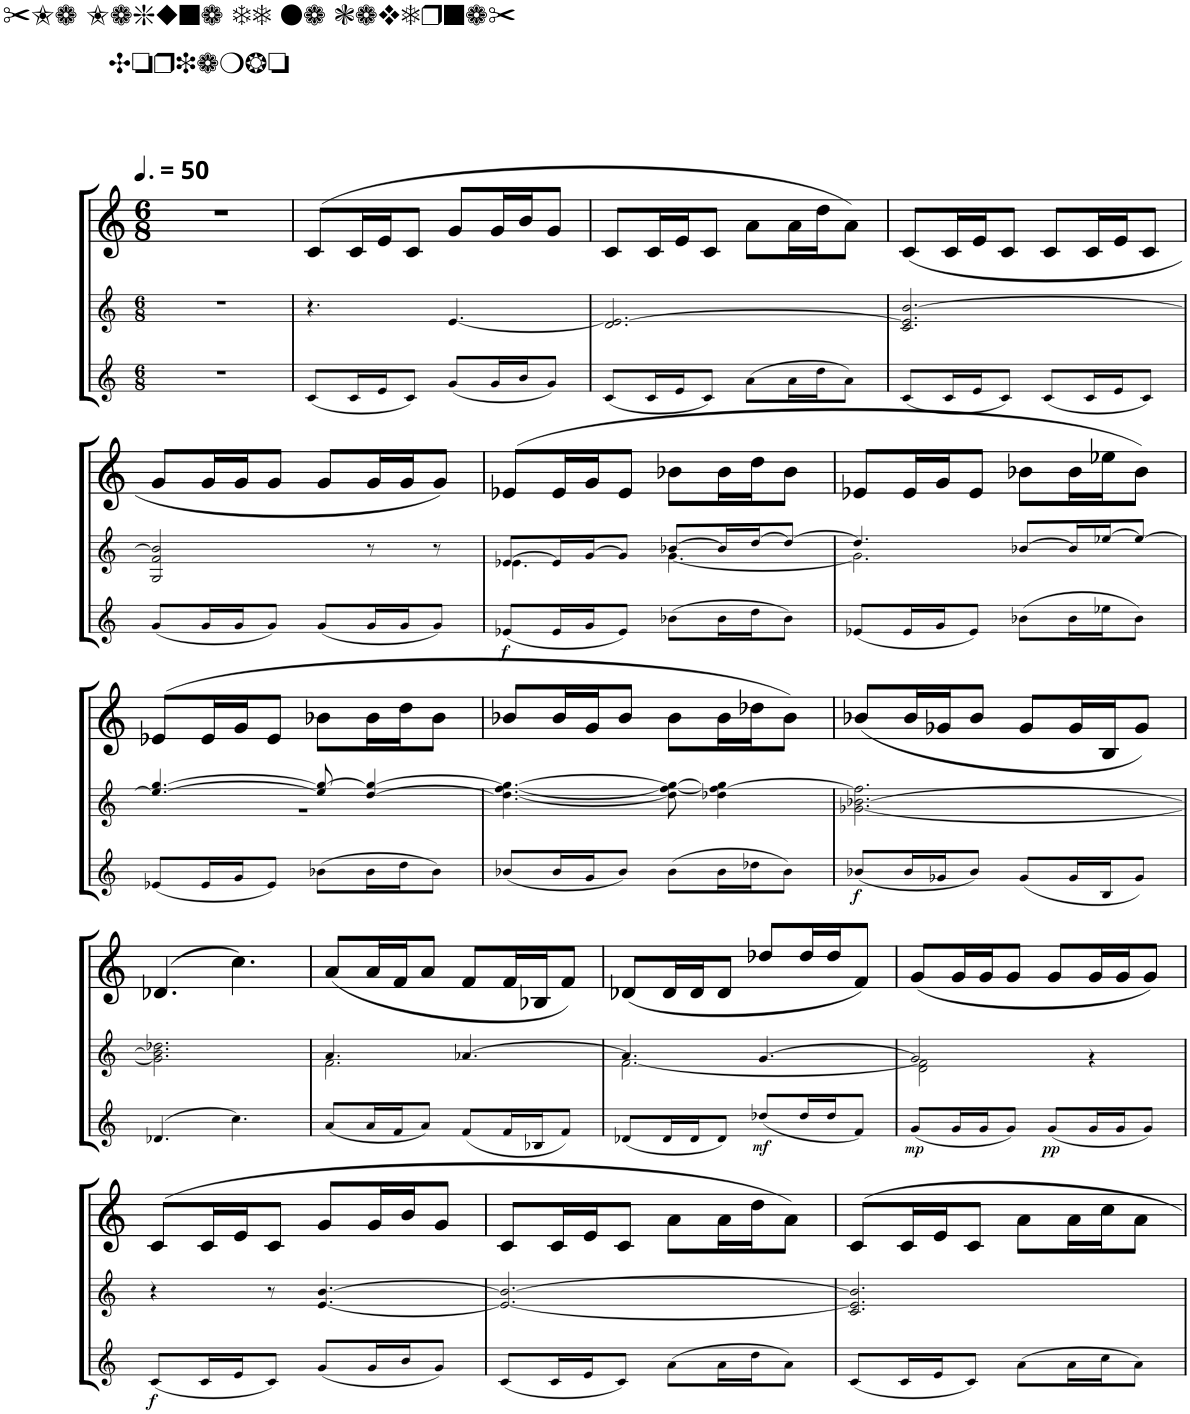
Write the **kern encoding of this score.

**kern	**dynam	**kern	**kern
*part3	*part3	*part2	*part1
*staff3	*staff3	*staff2	*staff1
*I"Bajo eléctrico	*	*I"Soprano	*I"Ukelele
*stria5	*	*stria5	*
*clefG2	*	*clefG2	*clefG2
*k[]	*	*k[]	*k[]
*M6/8	*	*M6/8	*M6/8
*MM75	*	*MM75	*MM75
=1	=1	=1	=1
2.r	.	2.r	2.r
=2	=2	=2	=2
(8c/L	.	4.r	(8c/L
16c/L	.	.	16c/L
16e/J	.	.	16e/J
8c/J)	.	.	8c/J
(8g/L	.	[4.e/	8g/L
16g/L	.	.	16g/L
16b/J	.	.	16b/J
8g/J)	.	.	8g/J
=3	=3	=3	=3
(8c/L	.	2.d/ 2.e/_	8c/L
16c/L	.	.	16c/L
16e/J	.	.	16e/J
8c/J)	.	.	8c/J
(8a\L	.	.	8a\L
16a\L	.	.	16a\L
16dd\J	.	.	16dd\J
8a\J)	.	.	8a\J)
=4	=4	=4	=4
(8c/L	.	2.c/ 2.e/] [2.b/	(8c/L
16c/L	.	.	16c/L
16e/J	.	.	16e/J
8c/J)	.	.	8c/J
(8c/L	.	.	8c/L
16c/L	.	.	16c/L
16e/J	.	.	16e/J
8c/J)	.	.	8c/J
!!LO:LB:g=z
=5	=5	=5	=5
(8g/L	.	2G/ 2f/ 2b/]	8g/L
16g/L	.	.	16g/L
16g/J	.	.	16g/J
8g/J)	.	.	8g/J
(8g/L	.	.	8g/L
16g/L	.	8r	16g/L
16g/J	.	.	16g/J
8g/J)	.	8r	8g/J)
=6	=6	=6	=6
*	*	*^	*
!	!LO:DY:b	!	!	!
(8e-X/L	f	[8e-X/L	4.e-\	(8e-X/L
16e-/L	.	16e-/L]	.	16e-/L
16g/J	.	[16g/J	.	16g/J
8e-/J)	.	8g/J]	.	8e-/J
(8b-X\L	.	[8b-X/L	[4.g\	8b-X\L
16b-\L	.	16b-/L]	.	16b-\L
16dd\J	.	[16dd/J	.	16dd\J
8b-\J)	.	8dd/J_	.	8b-\J
=7	=7	=7	=7	=7
(8e-X/L	.	4.dd/]	2.g\]	8e-X/L
16e-/L	.	.	.	16e-/L
16g/J	.	.	.	16g/J
8e-/J)	.	.	.	8e-/J
(8b-X\L	.	[8b-X/L	.	8b-X\L
16b-\L	.	16b-/L]	.	16b-\L
16ee-X\J	.	[16ee-X/J	.	16ee-X\J
8b-\J)	.	8ee-/J_	.	8b-\J)
!!LO:LB:g=z
=8	=8	=8	=8	=8
(8e-X/L	.	4.ee-/_ [4.gg/	2.r	(8e-X/L
16e-/L	.	.	.	16e-/L
16g/J	.	.	.	16g/J
8e-/J)	.	.	.	8e-/J
(8b-X\L	.	8ee-/] 8gg/_	.	8b-X\L
16b-\L	.	[4dd/ 4gg/_	.	16b-\L
16dd\J	.	.	.	16dd\J
8b-\J)	.	.	.	8b-\J
*	*	*v	*v	*
=9	=9	=9	=9
(8b-X/L	.	4.dd\_ [4.ff\ 4.gg\_	8b-X/L
16b-/L	.	.	16b-/L
16g/J	.	.	16g/J
8b-/J)	.	.	8b-/J
(8b-\L	.	8dd\] 8ff\_ 8gg\_	8b-\L
16b-\L	.	4dd-X\ 4ff\_ 4gg\]	16b-\L
16dd-X\J	.	.	16dd-X\J
8b-\J)	.	.	8b-\J)
=10	=10	=10	=10
!	!LO:DY:b	!	!
(8b-X/L	f	[2.g-X\ [2.b-X\ 2.ff\]	(8b-X/L
16b-/L	.	.	16b-/L
16g-X/J	.	.	16g-X/J
8b-/J)	.	.	8b-/J
(8g-/L	.	.	8g-/L
16g-/L	.	.	16g-/L
16B/J	.	.	16B/J
8g-/J)	.	.	8g-/J)
!!LO:LB:g=z
=11	=11	=11	=11
(4.d-X/	.	2.g-\] 2.b-\] 2.dd-X\	(4.d-X/
4.cc\)	.	.	4.cc\)
=12	=12	=12	=12
*	*	*^	*
(8a/L	.	4.a/	2.f\	(8a/L
16a/L	.	.	.	16a/L
16f/J	.	.	.	16f/J
8a/J)	.	.	.	8a/J
(8f/L	.	[4.a-X/	.	8f/L
16f/L	.	.	.	16f/L
16B-X/J	.	.	.	16B-X/J
8f/J)	.	.	.	8f/J)
=13	=13	=13	=13	=13
(8d-X/L	.	4.a-/]	[2.f\	(8d-X/L
16d-/L	.	.	.	16d-/L
16d-/J	.	.	.	16d-/J
8d-/J)	.	.	.	8d-/J
!	!LO:DY:b	!	!	!
(8dd-X/L	mf	[4.g/	.	8dd-X/L
16dd-/L	.	.	.	16dd-/L
16dd-/J	.	.	.	16dd-/J
8f/J)	.	.	.	8f/J)
=14	=14	=14	=14	=14
!	!LO:DY:b	!	!	!
(8g/L	mp	2g/]	2d\ 2f\]	(8g/L
16g/L	.	.	.	16g/L
16g/J	.	.	.	16g/J
8g/J)	.	.	.	8g/J
!	!LO:DY:b	!	!	!
(8g/L	pp	.	.	8g/L
16g/L	.	4ryy	4r	16g/L
16g/J	.	.	.	16g/J
8g/J)	.	.	.	8g/J)
!!LO:LB:g=z
=15	=15	=15	=15	=15
!	!LO:DY:b	!	!	!
(8c/L	f	4r	2.ryy	(8c/L
16c/L	.	.	.	16c/L
16e/J	.	.	.	16e/J
8c/J)	.	8r	.	8c/J
(8g/L	.	[4.e/ [4.b/	.	8g/L
16g/L	.	.	.	16g/L
16b/J	.	.	.	16b/J
8g/J)	.	.	.	8g/J
*	*	*v	*v	*
=16	=16	=16	=16
(8c/L	.	2.e/_ 2.b/_	8c/L
16c/L	.	.	16c/L
16e/J	.	.	16e/J
8c/J)	.	.	8c/J
(8a\L	.	.	8a\L
16a\L	.	.	16a\L
16dd\J	.	.	16dd\J
8a\J)	.	.	8a\J)
=17	=17	=17	=17
(8c/L	.	2.c/ 2.e/] 2.b/]	8c/L
16c/L	.	.	16c/L
16e/J	.	.	16e/J
8c/J)	.	.	8c/J
(8a\L	.	.	8a\L
16a\L	.	.	16a\L
16cc\J	.	.	16cc\J
8a\J)	.	.	8a\J
=	=	=	=
*-	*-	*-	*-
